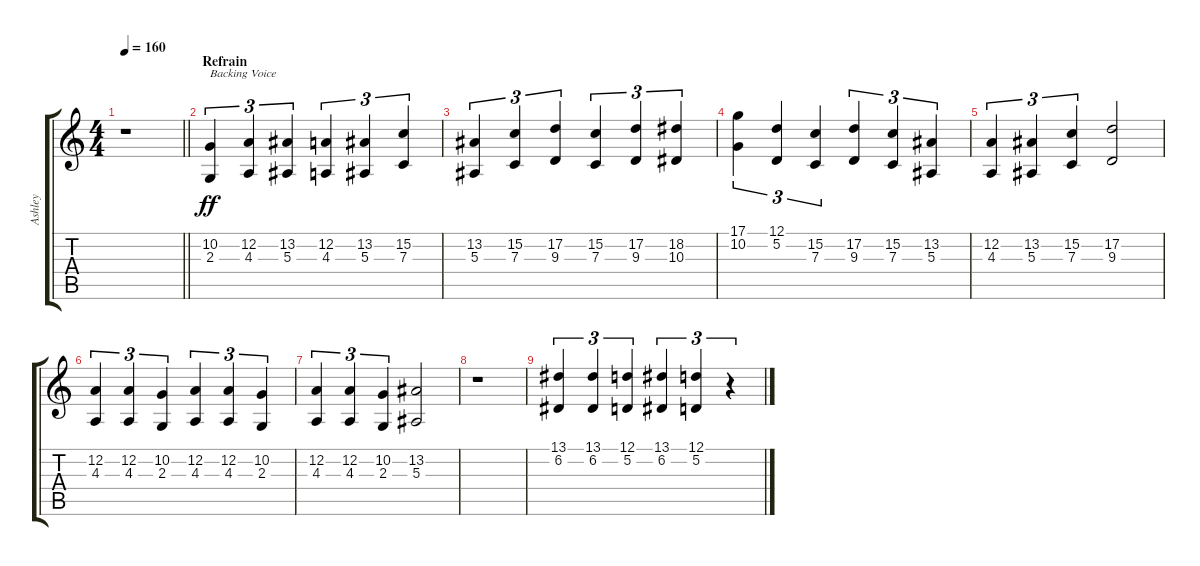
\track ("Ashley" "Ashley") {instrument choiraahs}
\staff {score tabs}
\tuning (D4 A3 F3 C3 G2 D2) {hide}
\ts (4 4)
\tempo 160
\clef g2
\barLineRight lightlight
\ks c
r.1{dy ff} |
\section ("" "Refrain")
(10.2 2.3).4{tu (3 2) txt "Backing Voice"} (12.2 4.3).4{tu (3 2)} (13.2 5.3).4{tu (3 2)} (12.2 4.3).4{tu (3 2)} (13.2 5.3).4{tu (3 2)} (15.2 7.3).4{tu (3 2)} |
(13.2 5.3).4{tu (3 2)} (15.2 7.3).4{tu (3 2)} (17.2 9.3).4{tu (3 2)} (15.2 7.3).4{tu (3 2)} (17.2 9.3).4{tu (3 2)} (18.2 10.3).4{tu (3 2)} |
(17.1 10.2).4{tu (3 2)} (12.1 5.2).4{tu (3 2)} (15.2 7.3).4{tu (3 2)} (17.2 9.3).4{tu (3 2)} (15.2 7.3).4{tu (3 2)} (13.2 5.3).4{tu (3 2)} |
(12.2 4.3).4{tu (3 2)} (13.2 5.3).4{tu (3 2)} (15.2 7.3).4{tu (3 2)} (17.2 9.3).2 |
(12.2 4.3).4{tu (3 2)} (12.2 4.3).4{tu (3 2)} (10.2 2.3).4{tu (3 2)} (12.2 4.3).4{tu (3 2)} (12.2 4.3).4{tu (3 2)} (10.2 2.3).4{tu (3 2)} |
(12.2 4.3).4{tu (3 2)} (12.2 4.3).4{tu (3 2)} (10.2 2.3).4{tu (3 2)} (13.2 5.3).2 |
r.1 |
(13.1 6.2).4{tu (3 2)} (13.1 6.2).4{tu (3 2)} (12.1 5.2).4{tu (3 2)} (13.1 6.2).4{tu (3 2)} (12.1 5.2).4{tu (3 2)} r.4{tu (3 2)}
